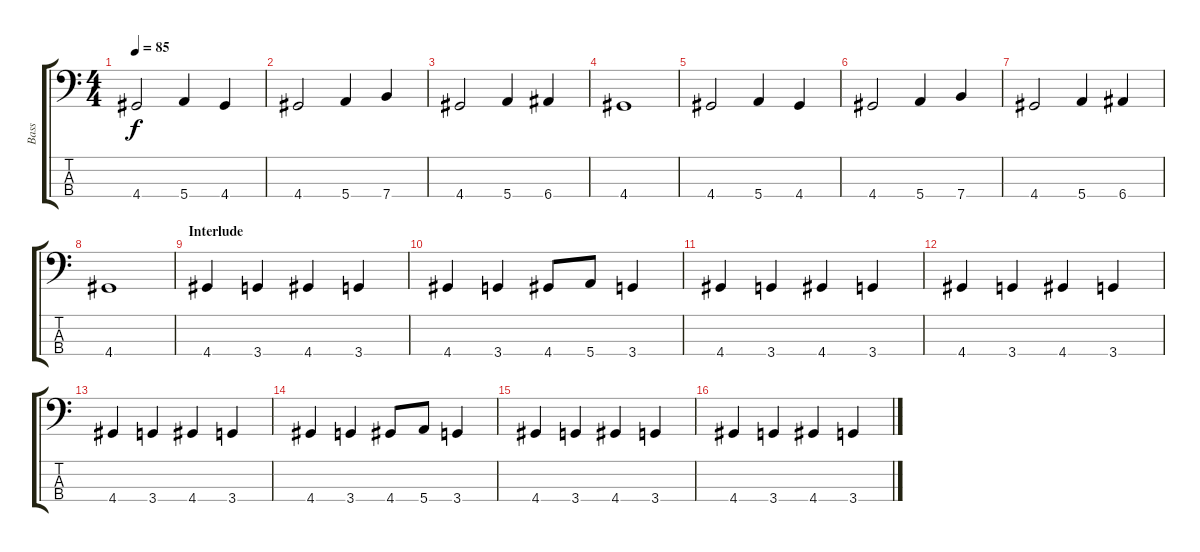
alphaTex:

\track ("Bass" "Bass") {instrument electricbasspick}
\staff {score tabs}
\tuning (G2 D2 A1 E1) {hide}
\ts (4 4)
\tempo 85
\clef f4
\ks c
4.4.2{dy f} 5.4.4 4.4.4 |
4.4.2 5.4.4 7.4.4 |
4.4.2 5.4.4 6.4.4 |
4.4.1 |
4.4.2 5.4.4 4.4.4 |
4.4.2 5.4.4 7.4.4 |
4.4.2 5.4.4 6.4.4 |
4.4.1 |
\section ("" "Interlude")
4.4.4 3.4.4 4.4.4 3.4.4 |
4.4.4 3.4.4 4.4.8 5.4.8 3.4.4 |
4.4.4 3.4.4 4.4.4 3.4.4 |
4.4.4 3.4.4 4.4.4 3.4.4 |
4.4.4 3.4.4 4.4.4 3.4.4 |
4.4.4 3.4.4 4.4.8 5.4.8 3.4.4 |
4.4.4 3.4.4 4.4.4 3.4.4 |
4.4.4 3.4.4 4.4.4 3.4.4
